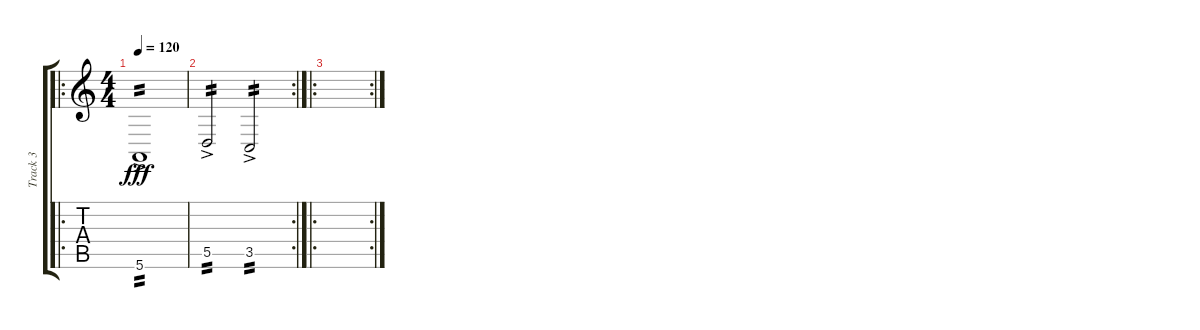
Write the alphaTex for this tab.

\track ("Track 3" "Track 3") {instrument musicbox}
\staff {score tabs}
\tuning (E4 B3 G3 D3 A2 E2) {hide}
\ro
\ts (4 4)
\tempo 120
\clef g2
\ks c
5.6{ac}.1{tp 2 dy fff} |
\rc 2
5.5{ac}.2{tp 2} 3.5{ac}.2{tp 2} |
\ro
\rc 2
